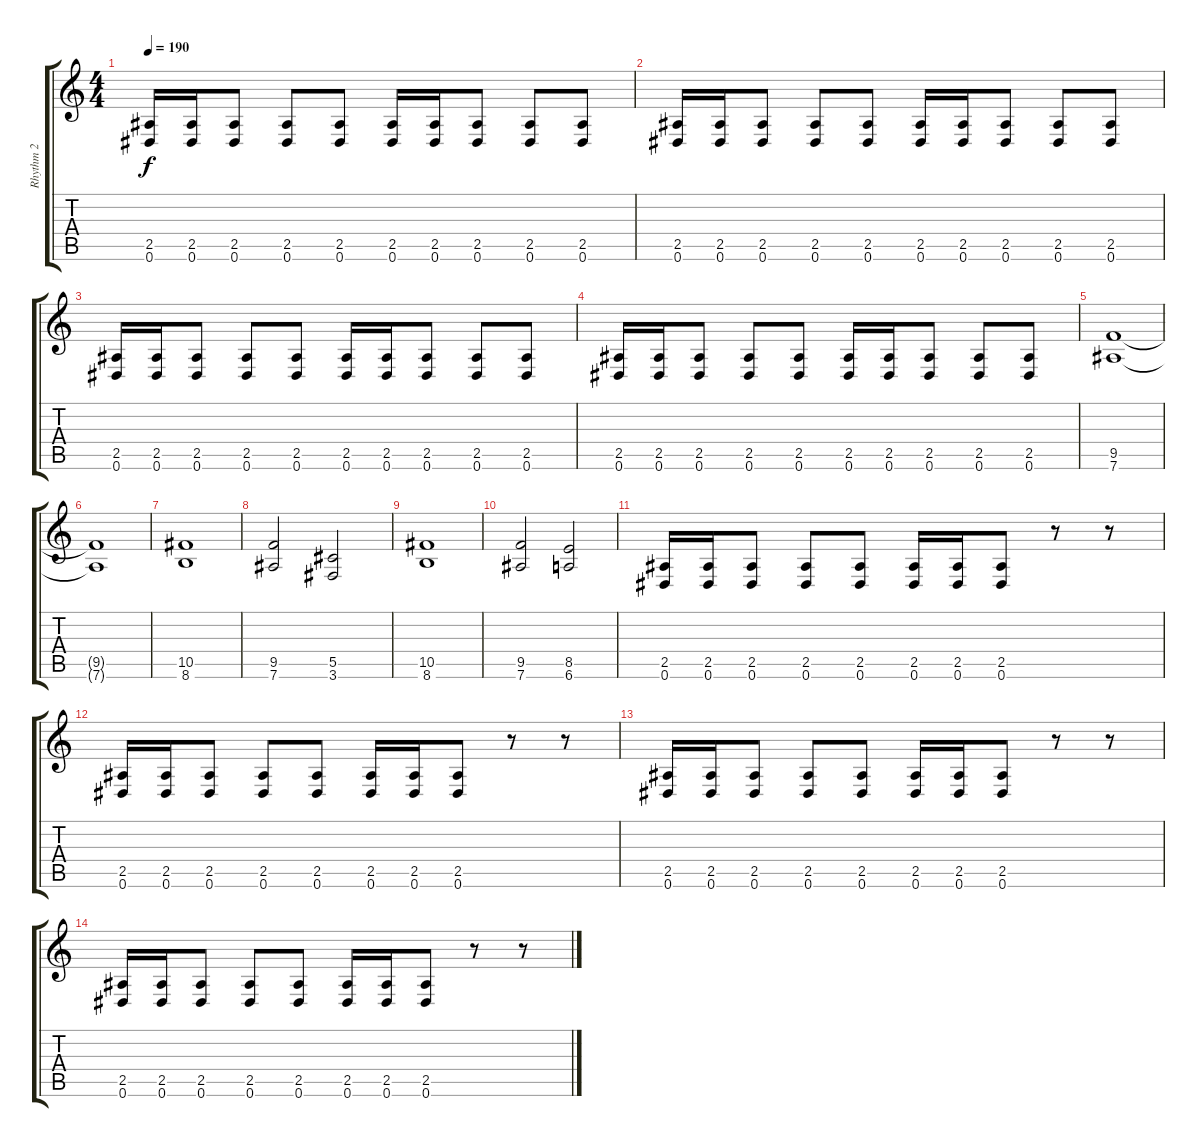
\track ("Rhythm 2" "Rhythm 2") {instrument distortionguitar}
\staff {score tabs}
\tuning (Eb4 Bb3 Gb3 Db3 Ab2 Eb2) {hide}
\ts (4 4)
\tempo 190
\clef g2
\ks c
(2.5 0.6).16{dy f} (2.5 0.6).16 (2.5 0.6).8 (2.5 0.6).8 (2.5 0.6).8 (2.5 0.6).16 (2.5 0.6).16 (2.5 0.6).8 (2.5 0.6).8 (2.5 0.6).8 |
(2.5 0.6).16 (2.5 0.6).16 (2.5 0.6).8 (2.5 0.6).8 (2.5 0.6).8 (2.5 0.6).16 (2.5 0.6).16 (2.5 0.6).8 (2.5 0.6).8 (2.5 0.6).8 |
(2.5 0.6).16 (2.5 0.6).16 (2.5 0.6).8 (2.5 0.6).8 (2.5 0.6).8 (2.5 0.6).16 (2.5 0.6).16 (2.5 0.6).8 (2.5 0.6).8 (2.5 0.6).8 |
(2.5 0.6).16 (2.5 0.6).16 (2.5 0.6).8 (2.5 0.6).8 (2.5 0.6).8 (2.5 0.6).16 (2.5 0.6).16 (2.5 0.6).8 (2.5 0.6).8 (2.5 0.6).8 |
(9.5 7.6).1 |
(9.5{t} 7.6{t}).1 |
(10.5 8.6).1 |
(9.5 7.6).2 (5.5 3.6).2 |
(10.5 8.6).1 |
(9.5 7.6).2 (8.5 6.6).2 |
(2.5 0.6).16 (2.5 0.6).16 (2.5 0.6).8 (2.5 0.6).8 (2.5 0.6).8 (2.5 0.6).16 (2.5 0.6).16 (2.5 0.6).8 r.8 r.8 |
(2.5 0.6).16 (2.5 0.6).16 (2.5 0.6).8 (2.5 0.6).8 (2.5 0.6).8 (2.5 0.6).16 (2.5 0.6).16 (2.5 0.6).8 r.8 r.8 |
(2.5 0.6).16 (2.5 0.6).16 (2.5 0.6).8 (2.5 0.6).8 (2.5 0.6).8 (2.5 0.6).16 (2.5 0.6).16 (2.5 0.6).8 r.8 r.8 |
(2.5 0.6).16 (2.5 0.6).16 (2.5 0.6).8 (2.5 0.6).8 (2.5 0.6).8 (2.5 0.6).16 (2.5 0.6).16 (2.5 0.6).8 r.8 r.8
